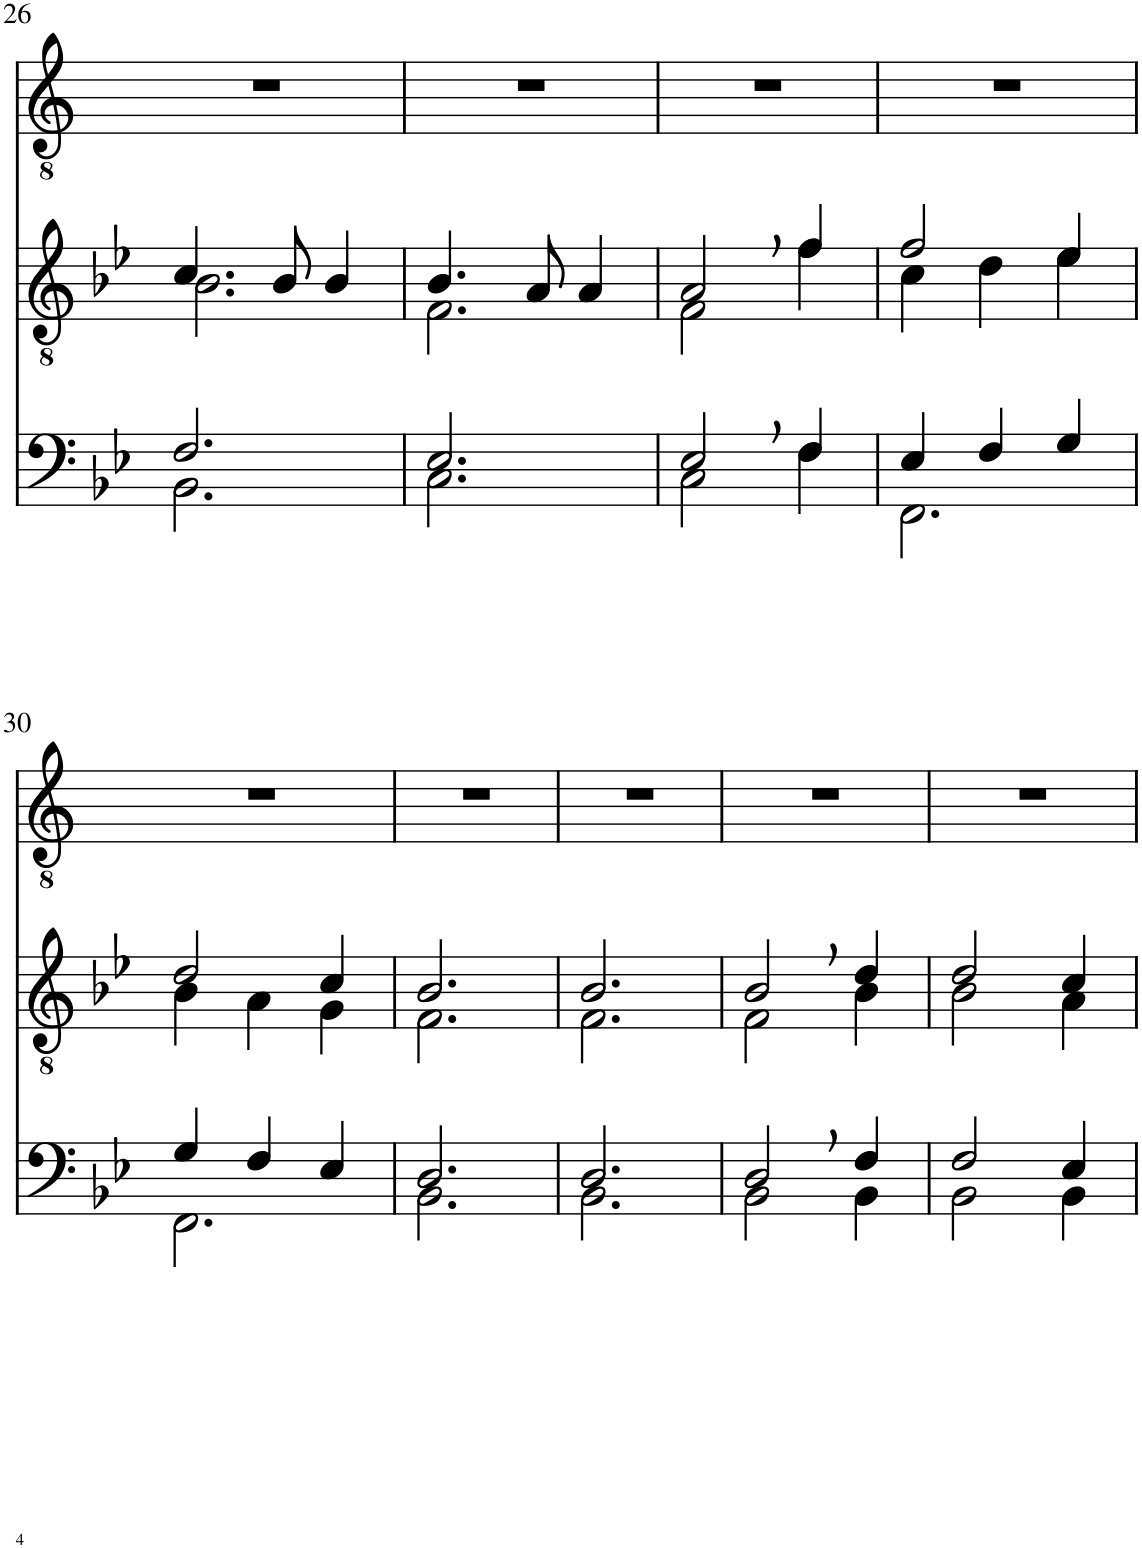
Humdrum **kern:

**kern	**kern
*part2	*part1
*staff2	*staff1
*I"Bass	*I"Tenor
!!LO:PB:g=z
*clefF4	*clefGv2
*k[b-e-]	*k[b-e-]
*M3/4	*M3/4
=26	=26
*^	*^
2.F/	2.BB-\	4.c/	2.B-\
.	.	8B-/	.
.	.	4B-/	.
=27	=27	=27	=27
2.E-/	2.C\	4.B-/	2.F\
.	.	8A/	.
.	.	4A/	.
=28	=28	=28	=28
2E-,/	2C\	2A,/	2F\
4F/	4F\	4f/	4f\
=29	=29	=29	=29
4E-/	2.FF\	2f/	4c\
4F/	.	.	4d\
4G/	.	4e-/	4e-\
!!LO:LB:g=z	!!
=30	=30	=30	=30
4G/	2.FF\	2d/	4B-\
4F/	.	.	4A\
4E-/	.	4c/	4G\
=31	=31	=31	=31
2.D/	2.BB-\	2.B-/	2.F\
=32	=32	=32	=32
2.D/	2.BB-\	2.B-/	2.F\
=33	=33	=33	=33
2D,/	2BB-\	2B-,/	2F\
4F/	4BB-\	4d/	4B-\
=34	=34	=34	=34
2F/	2BB-\	2d/	2B-\
4E-/	4BB-\	4c/	4A\
*v	*v	*	*
*	*v	*v
=	=
*-	*-
